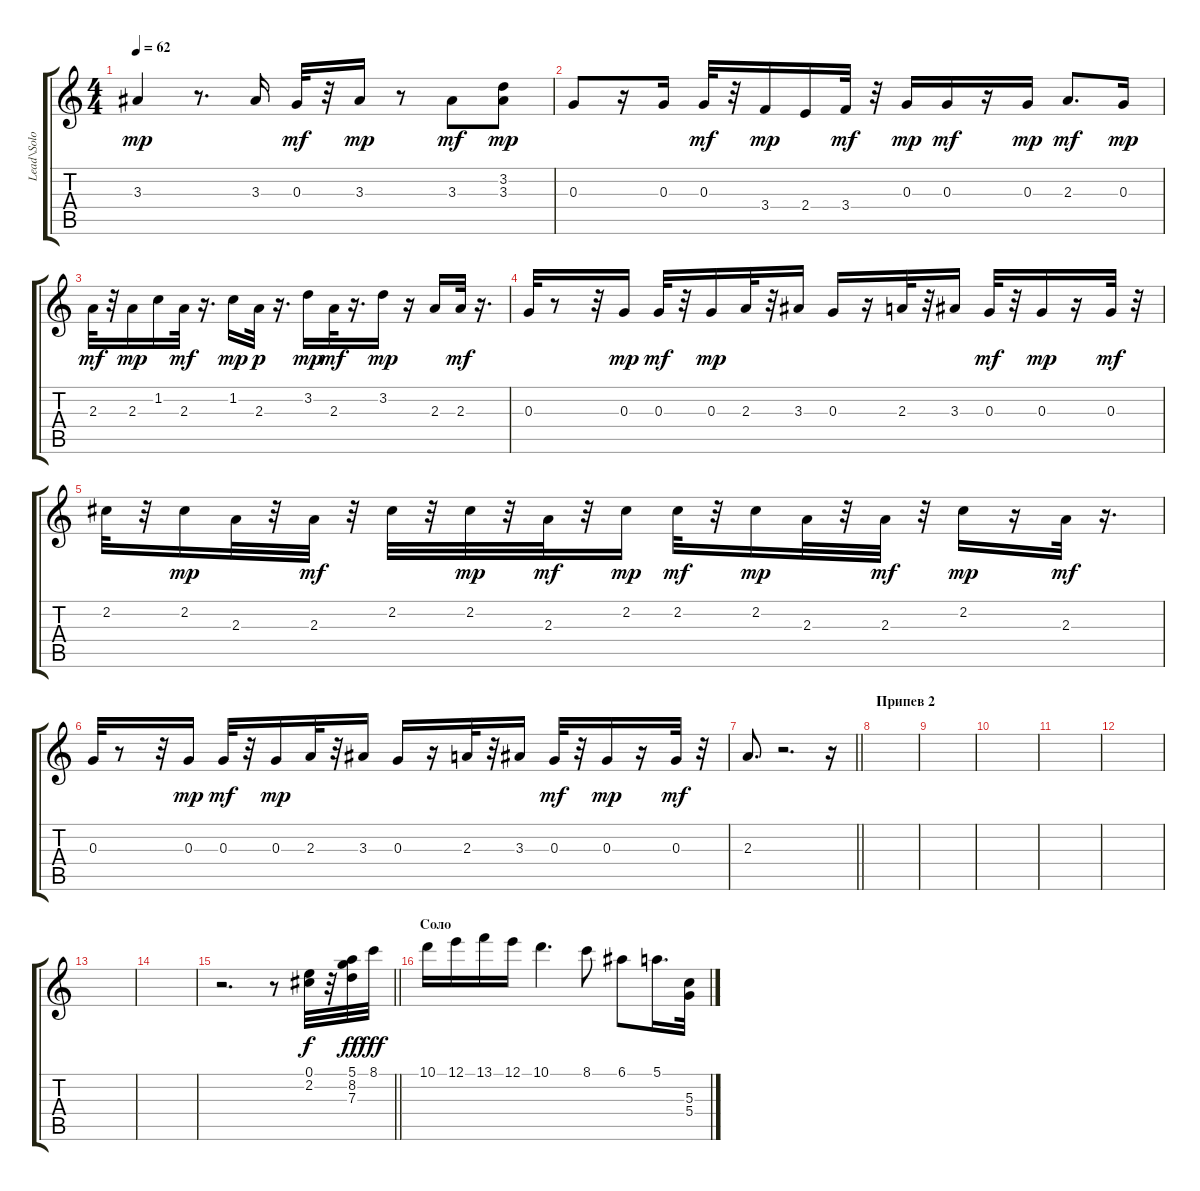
\track ("Lead\\Solo Guitar" "Lead\\Solo ") {instrument overdrivenguitar}
\staff {score tabs}
\tuning (E4 B3 G3 D3 A2 E2) {hide}
\ts (4 4)
\tempo 62
\clef g2
\ks c
3.3.4{dy mp} r.8{d} 3.3.16 0.3.32{dy mf} r.32 3.3.16{dy mp} r.8 3.3.8{dy mf} (3.2 3.3).8{dy mp} |
0.3.8 r.16 0.3.16 0.3.32{dy mf} r.32 3.4.16{dy mp} 2.4.16 3.4.32{dy mf} r.32 0.3.16{dy mp} 0.3.16{dy mf} r.16 0.3.16{dy mp} 2.3.8{d dy mf} 0.3.16{dy mp} |
2.3.32{dy mf} r.32 2.3.16{dy mp} 1.2.16 2.3.32{dy mf} r.16{d} 1.2.16{dy mp} 2.3.32{dy p} r.16{d} 3.2.16{dy mp} 2.3.32{dy mf} r.16{d} 3.2.16{dy mp} r.16 2.3.16 2.3.32{dy mf} r.16{d} |
0.3.32 r.8 r.32 0.3.16{dy mp} 0.3.32{dy mf} r.32 0.3.16{dy mp} 2.3.32 r.32 3.3.16 0.3.16 r.16 2.3.32 r.32 3.3.16 0.3.32{dy mf} r.32 0.3.16{dy mp} r.16 0.3.32{dy mf} r.32 |
2.2.32 r.32 2.2.16{dy mp} 2.3.32 r.32 2.3.32{dy mf} r.32 2.2.32 r.32 2.2.32{dy mp} r.32 2.3.32{dy mf} r.32 2.2.16{dy mp} 2.2.32{dy mf} r.32 2.2.16{dy mp} 2.3.32 r.32 2.3.32{dy mf} r.32 2.2.16{dy mp} r.16 2.3.32{dy mf} r.16{d} |
0.3.32 r.8 r.32 0.3.16{dy mp} 0.3.32{dy mf} r.32 0.3.16{dy mp} 2.3.32 r.32 3.3.16 0.3.16 r.16 2.3.32 r.32 3.3.16 0.3.32{dy mf} r.32 0.3.16{dy mp} r.16 0.3.32{dy mf} r.32 |
\barLineRight lightlight
2.3.8{d} r.2{d} r.16 |
\section ("" "Припев 2")
|
|
|
|
|
|
|
\barLineRight lightlight
r.2{d instrument overdrivenguitar} r.8 (0.1 2.2).32{dy f} r.32 (5.1 8.2 7.3).32{dy ff} 8.1.32{dy fff} |
\section ("" "Соло")
10.1.16 12.1.16 13.1.16 12.1.16 10.1.4{d} 8.1.8 6.1.8 5.1.16{d} (5.3 5.4).32
